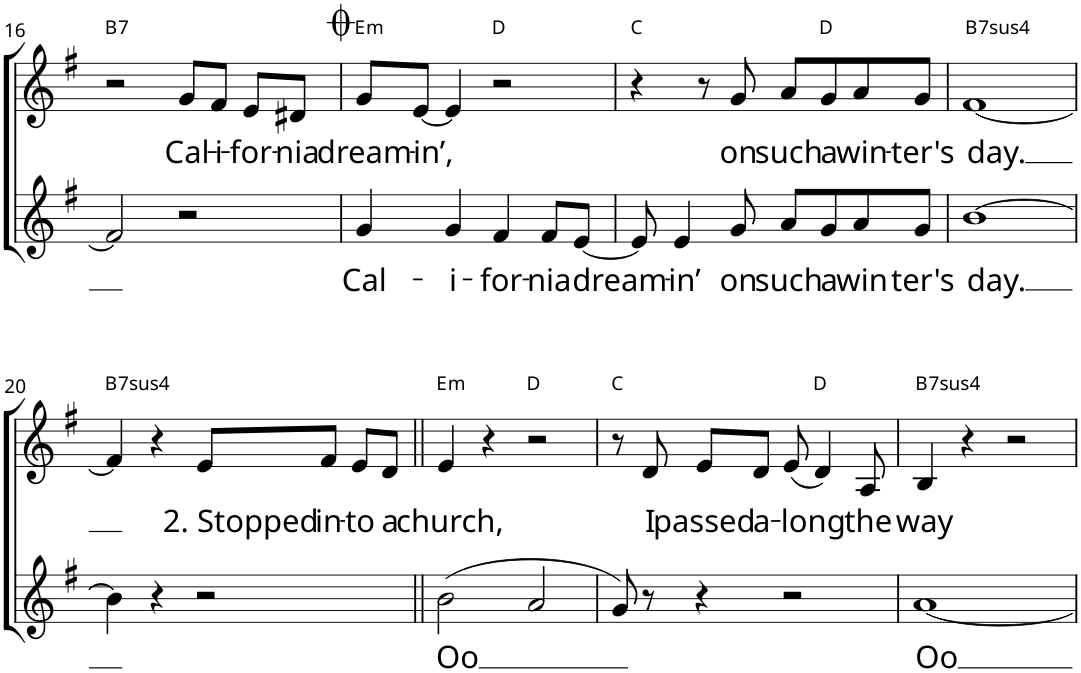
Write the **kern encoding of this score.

**kern	**text	**kern	**text	**harte
*part2	*part2	*part1	*part1	*part1
*staff2	*staff2	*staff1	*staff1	*
*I"Soprano	*	*I"Alto	*	*
!!LO:PB:g=z
*clefG2	*	*clefG2	*	*
*k[f#]	*	*k[f#]	*	*
*M4/4	*	*M4/4	*	*
=16	=16	=16	=16	=16
!	!	!	!	!LO:H:kt=7
2f#/]	.	2r	.	B:7
!	!	!	!LO:LY:b	!
2r	.	8g/L	Cal-	.
!	!	!	!LO:LY:b	!
.	.	8f#/J	-i-	.
!	!	!	!LO:LY:b	!
.	.	8e/L	-for-	.
!	!	!	!LO:LY:b	!
.	.	8d#X/J	-nia	.
=17	=17	=17	=17	=17
!	!LO:LY:b	!	!LO:LY:b	!LO:H:kt=m
4g/	Cal-	8g/L	dream-	E:min
!	!	!	!LO:LY:b	!
.	.	[8e/J	-in’,	.
!	!LO:LY:b	!	!	!
4g/	-i-	4e/]	.	.
!	!LO:LY:b	!	!	!
4f#/	-for-	2r	.	D:maj
!	!LO:LY:b	!	!	!
8f#/L	-nia	.	.	.
!	!LO:LY:b	!	!	!
[8e/J	dream-	.	.	.
=18	=18	=18	=18	=18
8e/]	.	4r	.	C:maj
!	!LO:LY:b	!	!	!
4e/	-in’	.	.	.
.	.	8r	.	.
!	!LO:LY:b	!	!LO:LY:b	!
8g/	on	8g/	on	.
!	!LO:LY:b	!	!LO:LY:b	!
8a/L	such	8a/L	such	.
!	!LO:LY:b	!	!LO:LY:b	!
8g/	a	8g/	a	D:maj
!	!LO:LY:b	!	!LO:LY:b	!
8a/	win	8a/	win-	.
!	!LO:LY:b	!	!LO:LY:b	!
8g/J	ter's	8g/J	-ter's	.
=19	=19	=19	=19	=19
!	!LO:LY:b	!	!LO:LY:b	!LO:H:kt=74
[1b	day.	[1f#	-day.	B:sus4(7)
!!LO:LB:g=z
=20	=20	=20	=20	=20
!	!	!	!	!LO:H:kt=74
4b\]	.	4f#/]	.	B:sus4(7)
4r	.	4r	.	.
!	!	!	!LO:LY:b	!
2r	.	8e/L	2. Stopped	.
!	!	!	!LO:LY:b	!
.	.	8f#/J	in-	.
!	!	!	!LO:LY:b	!
.	.	8e/L	-to	.
!	!	!	!LO:LY:b	!
.	.	8d/J	a	.
=21||	=21||	=21||	=21||	=21||
!	!LO:LY:b	!	!LO:LY:b	!LO:H:kt=m
(2b\	Oo	4e/	church,	E:min
.	.	4r	.	.
2a/	.	2r	.	D:maj
=22	=22	=22	=22	=22
8g/)	.	8r	.	C:maj
!	!	!	!LO:LY:b	!
8r	.	8d/	I	.
!	!	!	!LO:LY:b	!
4r	.	8e/L	passed	.
!	!	!	!LO:LY:b	!
.	.	8d/J	a-	.
!	!	!	!LO:LY:b	!
2r	.	(8e/	-long	.
.	.	4d/)	.	D:maj
!	!	!	!LO:LY:b	!
.	.	8A/	the	.
=23	=23	=23	=23	=23
!	!LO:LY:b	!	!LO:LY:b	!LO:H:kt=74
[1a	Oo	4B/	way	B:sus4(7)
.	.	4r	.	.
.	.	2r	.	.
=	=	=	=	=
*-	*-	*-	*-	*-
